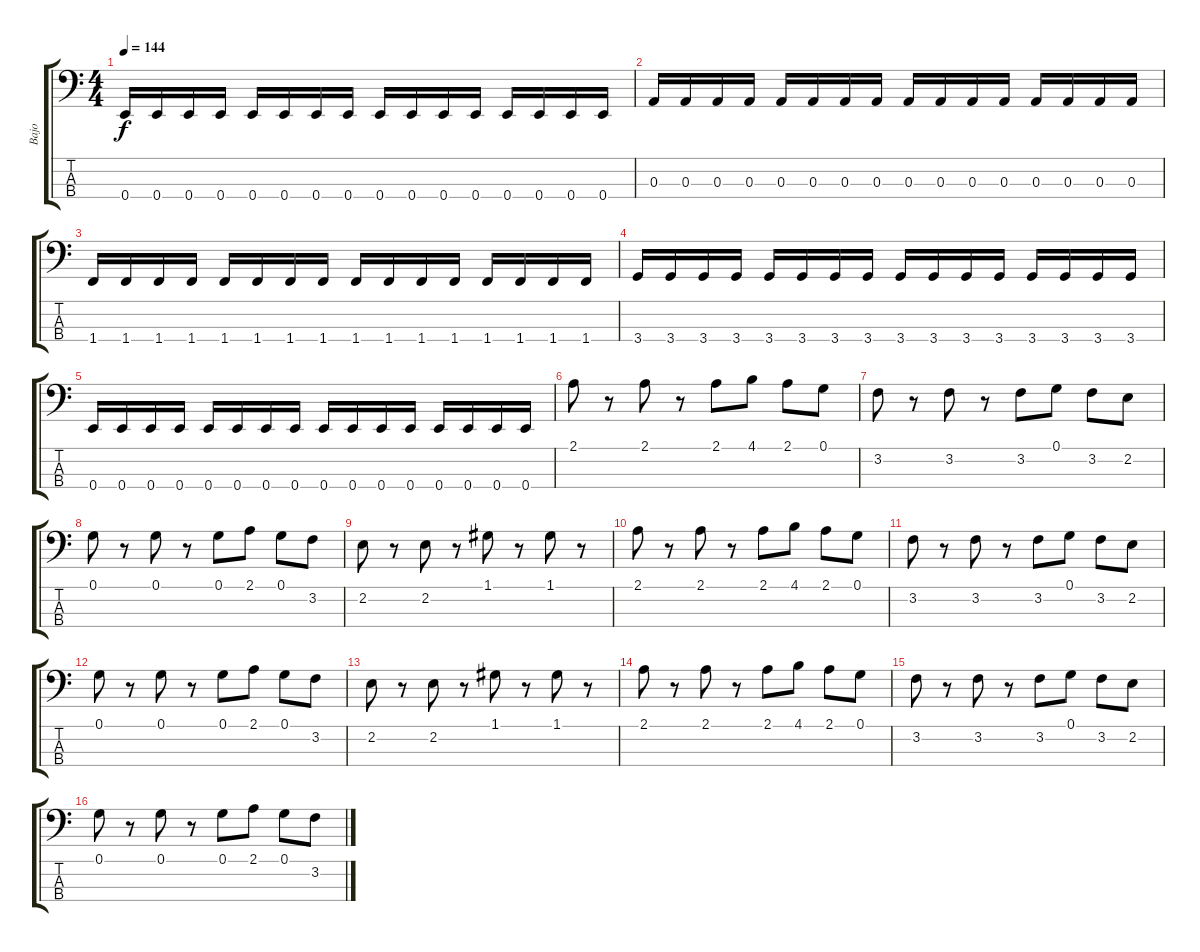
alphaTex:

\track ("Bajo" "Bajo") {instrument electricbasspick}
\staff {score tabs}
\tuning (G2 D2 A1 E1) {hide}
\ts (4 4)
\tempo 144
\clef f4
\ks c
0.4.16{dy f} 0.4.16 0.4.16 0.4.16 0.4.16 0.4.16 0.4.16 0.4.16 0.4.16 0.4.16 0.4.16 0.4.16 0.4.16 0.4.16 0.4.16 0.4.16 |
0.3.16 0.3.16 0.3.16 0.3.16 0.3.16 0.3.16 0.3.16 0.3.16 0.3.16 0.3.16 0.3.16 0.3.16 0.3.16 0.3.16 0.3.16 0.3.16 |
1.4.16 1.4.16 1.4.16 1.4.16 1.4.16 1.4.16 1.4.16 1.4.16 1.4.16 1.4.16 1.4.16 1.4.16 1.4.16 1.4.16 1.4.16 1.4.16 |
3.4.16 3.4.16 3.4.16 3.4.16 3.4.16 3.4.16 3.4.16 3.4.16 3.4.16 3.4.16 3.4.16 3.4.16 3.4.16 3.4.16 3.4.16 3.4.16 |
0.4.16 0.4.16 0.4.16 0.4.16 0.4.16 0.4.16 0.4.16 0.4.16 0.4.16 0.4.16 0.4.16 0.4.16 0.4.16 0.4.16 0.4.16 0.4.16 |
2.1.8 r.8 2.1.8 r.8 2.1.8 4.1.8 2.1.8 0.1.8 |
3.2.8 r.8 3.2.8 r.8 3.2.8 0.1.8 3.2.8 2.2.8 |
0.1.8 r.8 0.1.8 r.8 0.1.8 2.1.8 0.1.8 3.2.8 |
2.2.8 r.8 2.2.8 r.8 1.1.8 r.8 1.1.8 r.8 |
2.1.8 r.8 2.1.8 r.8 2.1.8 4.1.8 2.1.8 0.1.8 |
3.2.8 r.8 3.2.8 r.8 3.2.8 0.1.8 3.2.8 2.2.8 |
0.1.8 r.8 0.1.8 r.8 0.1.8 2.1.8 0.1.8 3.2.8 |
2.2.8 r.8 2.2.8 r.8 1.1.8 r.8 1.1.8 r.8 |
2.1.8 r.8 2.1.8 r.8 2.1.8 4.1.8 2.1.8 0.1.8 |
3.2.8 r.8 3.2.8 r.8 3.2.8 0.1.8 3.2.8 2.2.8 |
0.1.8 r.8 0.1.8 r.8 0.1.8 2.1.8 0.1.8 3.2.8
